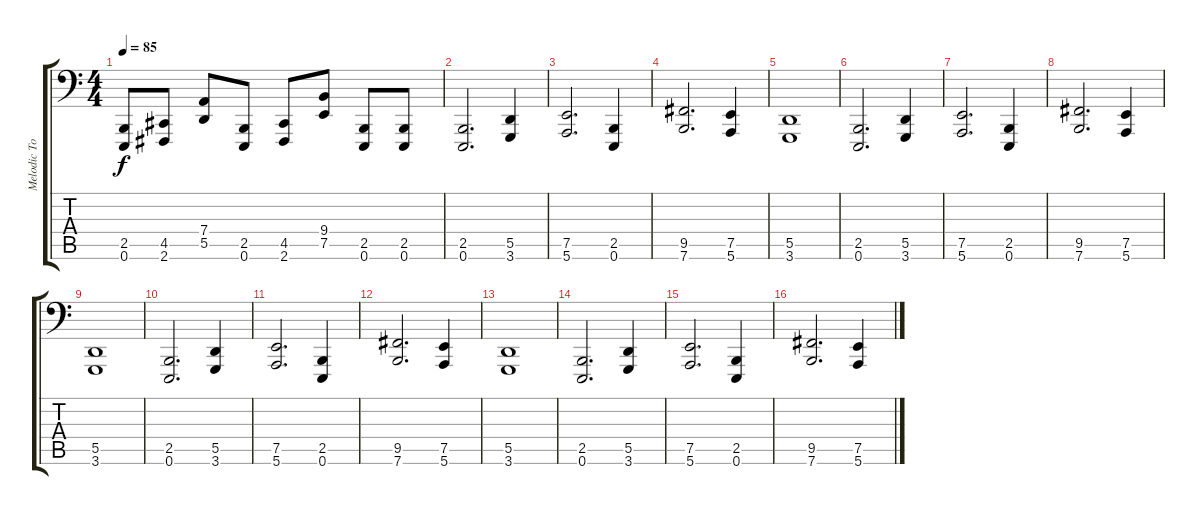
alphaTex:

\track ("Melodic Toms" "Melodic To") {instrument melodictom}
\staff {score tabs}
\tuning (E4 B3 G2 D2 A1 E1) {hide}
\ts (4 4)
\tempo 85
\clef f4
\ks c
(2.5 0.6).8{dy f} (4.5 2.6).8 (7.4 5.5).8 (2.5 0.6).8 (4.5 2.6).8 (9.4 7.5).8 (2.5 0.6).8 (2.5 0.6).8 |
(2.5 0.6).2{d} (5.5 3.6).4 |
(7.5 5.6).2{d} (2.5 0.6).4 |
(9.5 7.6).2{d} (7.5 5.6).4 |
(5.5 3.6).1 |
(2.5 0.6).2{d} (5.5 3.6).4 |
(7.5 5.6).2{d} (2.5 0.6).4 |
(9.5 7.6).2{d} (7.5 5.6).4 |
(5.5 3.6).1 |
(2.5 0.6).2{d} (5.5 3.6).4 |
(7.5 5.6).2{d} (2.5 0.6).4 |
(9.5 7.6).2{d} (7.5 5.6).4 |
(5.5 3.6).1 |
(2.5 0.6).2{d} (5.5 3.6).4 |
(7.5 5.6).2{d} (2.5 0.6).4 |
(9.5 7.6).2{d} (7.5 5.6).4
